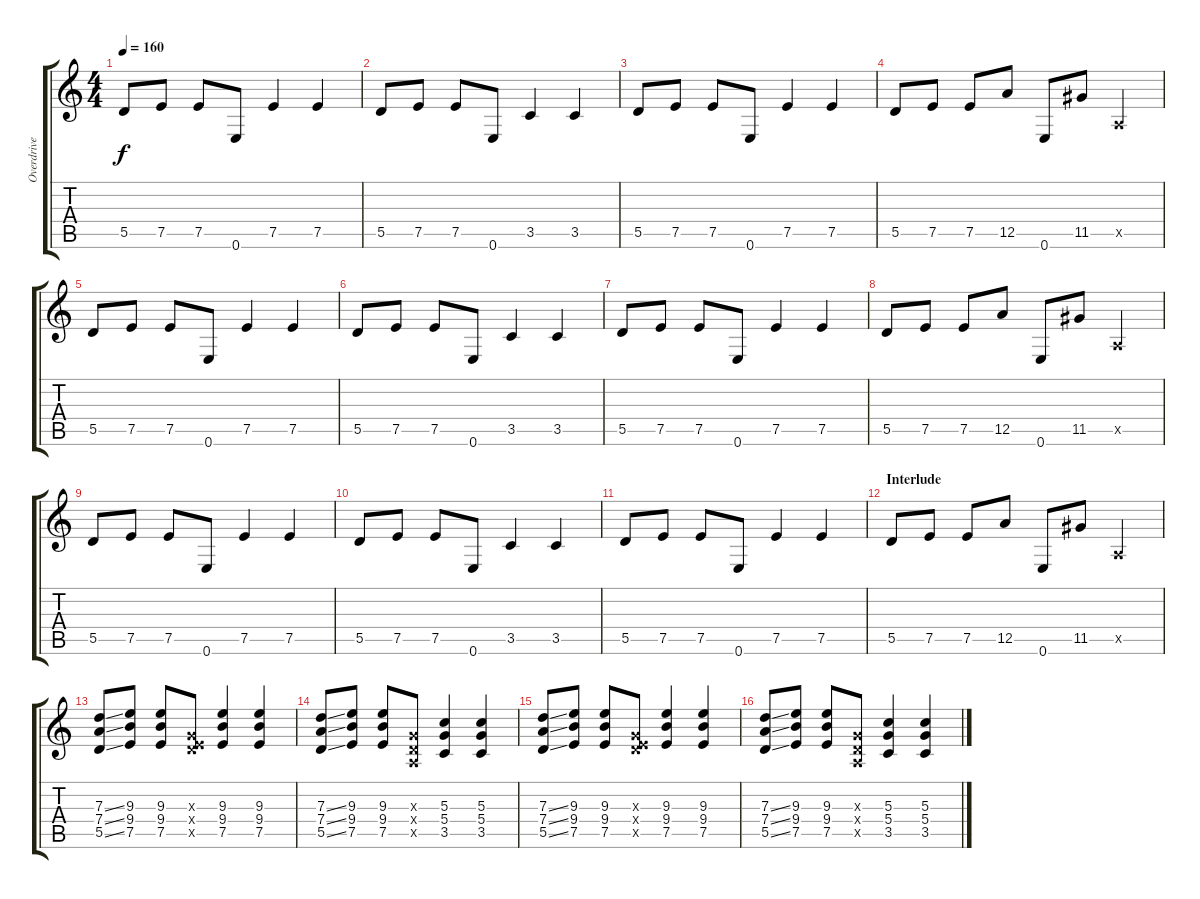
\track ("Overdrive" "Overdrive") {instrument overdrivenguitar}
\staff {score tabs}
\tuning (E4 B3 G3 D3 A2 E2) {hide}
\ts (4 4)
\tempo 160
\clef g2
\ks c
5.5.8{dy f} 7.5.8 7.5.8 0.6.8 7.5.4 7.5.4 |
5.5.8 7.5.8 7.5.8 0.6.8 3.5.4 3.5.4 |
5.5.8 7.5.8 7.5.8 0.6.8 7.5.4 7.5.4 |
5.5.8 7.5.8 7.5.8 12.5.8 0.6.8 11.5.8 0.5{x}.4 |
5.5.8 7.5.8 7.5.8 0.6.8 7.5.4 7.5.4 |
5.5.8 7.5.8 7.5.8 0.6.8 3.5.4 3.5.4 |
5.5.8 7.5.8 7.5.8 0.6.8 7.5.4 7.5.4 |
5.5.8 7.5.8 7.5.8 12.5.8 0.6.8 11.5.8 0.5{x}.4 |
5.5.8 7.5.8 7.5.8 0.6.8 7.5.4 7.5.4 |
5.5.8 7.5.8 7.5.8 0.6.8 3.5.4 3.5.4 |
5.5.8 7.5.8 7.5.8 0.6.8 7.5.4 7.5.4 |
\section ("" "Interlude")
5.5.8 7.5.8 7.5.8 12.5.8 0.6.8 11.5.8 0.5{x}.4 |
(7.3{ss} 7.4{ss} 5.5{ss}).8 (9.3 9.4 7.5).8 (9.3 9.4 7.5).8 (0.3{x} 0.4{x} 7.5{x}).8 (9.3 9.4 7.5).4 (9.3 9.4 7.5).4 |
(7.3{ss} 7.4{ss} 5.5{ss}).8 (9.3 9.4 7.5).8 (9.3 9.4 7.5).8 (0.3{x} 0.4{x} 0.5{x}).8 (5.3 5.4 3.5).4 (5.3 5.4 3.5).4 |
(7.3{ss} 7.4{ss} 5.5{ss}).8 (9.3 9.4 7.5).8 (9.3 9.4 7.5).8 (0.3{x} 0.4{x} 7.5{x}).8 (9.3 9.4 7.5).4 (9.3 9.4 7.5).4 |
(7.3{ss} 7.4{ss} 5.5{ss}).8 (9.3 9.4 7.5).8 (9.3 9.4 7.5).8 (0.3{x} 0.4{x} 0.5{x}).8 (5.3 5.4 3.5).4 (5.3 5.4 3.5).4
